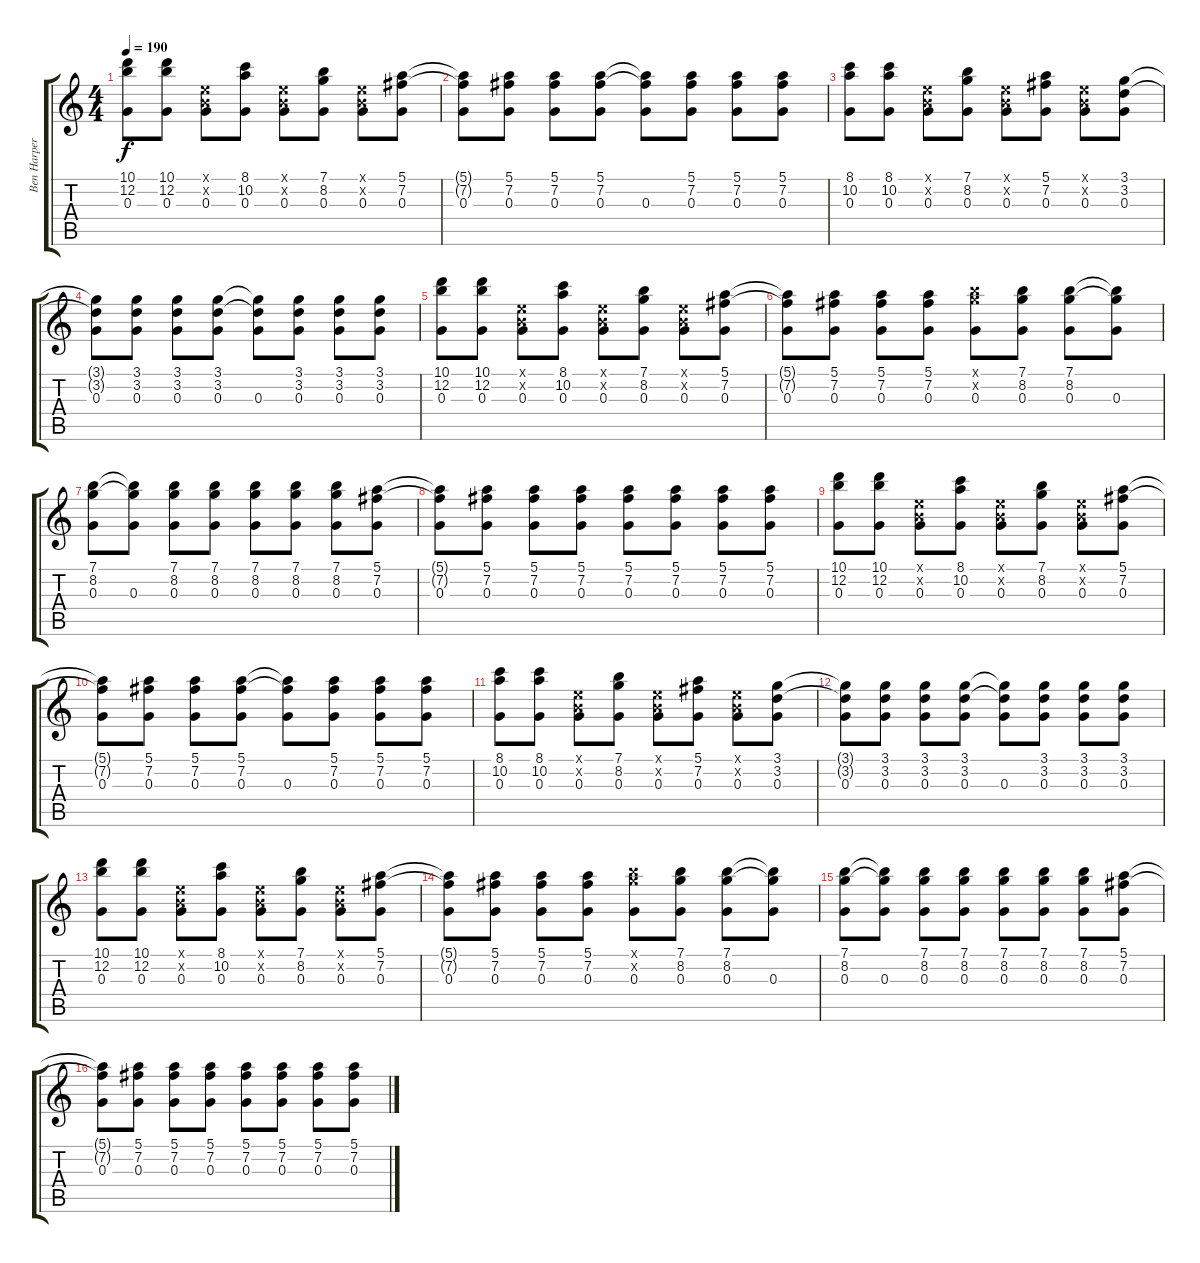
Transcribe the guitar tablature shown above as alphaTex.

\track ("Ben Harper (Lead Acoustic)" "Ben Harper") {instrument acousticguitarsteel}
\staff {score tabs}
\tuning (E4 B3 G3 D3 A2 E2) {hide}
\ts (4 4)
\tempo 190
\clef g2
\ks c
(10.1 12.2 0.3).8{dy f} (10.1 12.2 0.3).8 (0.1{x} 0.2{x} 0.3).8 (8.1 10.2 0.3).8 (0.1{x} 0.2{x} 0.3).8 (7.1 8.2 0.3).8 (0.1{x} 0.2{x} 0.3).8 (5.1 7.2 0.3).8 |
(5.1{t} 7.2{t} 0.3).8 (5.1 7.2 0.3).8 (5.1 7.2 0.3).8 (5.1 7.2 0.3).8 (5.1{t} 7.2{t} 0.3).8 (5.1 7.2 0.3).8 (5.1 7.2 0.3).8 (5.1 7.2 0.3).8 |
(8.1 10.2 0.3).8 (8.1 10.2 0.3).8 (0.1{x} 0.2{x} 0.3).8 (7.1 8.2 0.3).8 (0.1{x} 0.2{x} 0.3).8 (5.1 7.2 0.3).8 (0.1{x} 0.2{x} 0.3).8 (3.1 3.2 0.3).8 |
(3.1{t} 3.2{t} 0.3).8 (3.1 3.2 0.3).8 (3.1 3.2 0.3).8 (3.1 3.2 0.3).8 (3.1{t} 3.2{t} 0.3).8 (3.1 3.2 0.3).8 (3.1 3.2 0.3).8 (3.1 3.2 0.3).8 |
(10.1 12.2 0.3).8 (10.1 12.2 0.3).8 (0.1{x} 0.2{x} 0.3).8 (8.1 10.2 0.3).8 (0.1{x} 0.2{x} 0.3).8 (7.1 8.2 0.3).8 (0.1{x} 0.2{x} 0.3).8 (5.1 7.2 0.3).8 |
(5.1{t} 7.2{t} 0.3).8 (5.1 7.2 0.3).8 (5.1 7.2 0.3).8 (5.1 7.2 0.3).8 (7.1{x} 8.2{x} 0.3).8 (7.1 8.2 0.3).8 (7.1 8.2 0.3).8 (7.1{t} 8.2{t} 0.3).8 |
(7.1 8.2 0.3).8 (7.1{t} 8.2{t} 0.3).8 (7.1 8.2 0.3).8 (7.1 8.2 0.3).8 (7.1 8.2 0.3).8 (7.1 8.2 0.3).8 (7.1 8.2 0.3).8 (5.1 7.2 0.3).8 |
(5.1{t} 7.2{t} 0.3).8 (5.1 7.2 0.3).8 (5.1 7.2 0.3).8 (5.1 7.2 0.3).8 (5.1 7.2 0.3).8 (5.1 7.2 0.3).8 (5.1 7.2 0.3).8 (5.1 7.2 0.3).8 |
(10.1 12.2 0.3).8 (10.1 12.2 0.3).8 (0.1{x} 0.2{x} 0.3).8 (8.1 10.2 0.3).8 (0.1{x} 0.2{x} 0.3).8 (7.1 8.2 0.3).8 (0.1{x} 0.2{x} 0.3).8 (5.1 7.2 0.3).8 |
(5.1{t} 7.2{t} 0.3).8 (5.1 7.2 0.3).8 (5.1 7.2 0.3).8 (5.1 7.2 0.3).8 (5.1{t} 7.2{t} 0.3).8 (5.1 7.2 0.3).8 (5.1 7.2 0.3).8 (5.1 7.2 0.3).8 |
(8.1 10.2 0.3).8 (8.1 10.2 0.3).8 (0.1{x} 0.2{x} 0.3).8 (7.1 8.2 0.3).8 (0.1{x} 0.2{x} 0.3).8 (5.1 7.2 0.3).8 (0.1{x} 0.2{x} 0.3).8 (3.1 3.2 0.3).8 |
(3.1{t} 3.2{t} 0.3).8 (3.1 3.2 0.3).8 (3.1 3.2 0.3).8 (3.1 3.2 0.3).8 (3.1{t} 3.2{t} 0.3).8 (3.1 3.2 0.3).8 (3.1 3.2 0.3).8 (3.1 3.2 0.3).8 |
(10.1 12.2 0.3).8 (10.1 12.2 0.3).8 (0.1{x} 0.2{x} 0.3).8 (8.1 10.2 0.3).8 (0.1{x} 0.2{x} 0.3).8 (7.1 8.2 0.3).8 (0.1{x} 0.2{x} 0.3).8 (5.1 7.2 0.3).8 |
(5.1{t} 7.2{t} 0.3).8 (5.1 7.2 0.3).8 (5.1 7.2 0.3).8 (5.1 7.2 0.3).8 (7.1{x} 8.2{x} 0.3).8 (7.1 8.2 0.3).8 (7.1 8.2 0.3).8 (7.1{t} 8.2{t} 0.3).8 |
(7.1 8.2 0.3).8 (7.1{t} 8.2{t} 0.3).8 (7.1 8.2 0.3).8 (7.1 8.2 0.3).8 (7.1 8.2 0.3).8 (7.1 8.2 0.3).8 (7.1 8.2 0.3).8 (5.1 7.2 0.3).8 |
(5.1{t} 7.2{t} 0.3).8 (5.1 7.2 0.3).8 (5.1 7.2 0.3).8 (5.1 7.2 0.3).8 (5.1 7.2 0.3).8 (5.1 7.2 0.3).8 (5.1 7.2 0.3).8 (5.1 7.2 0.3).8
